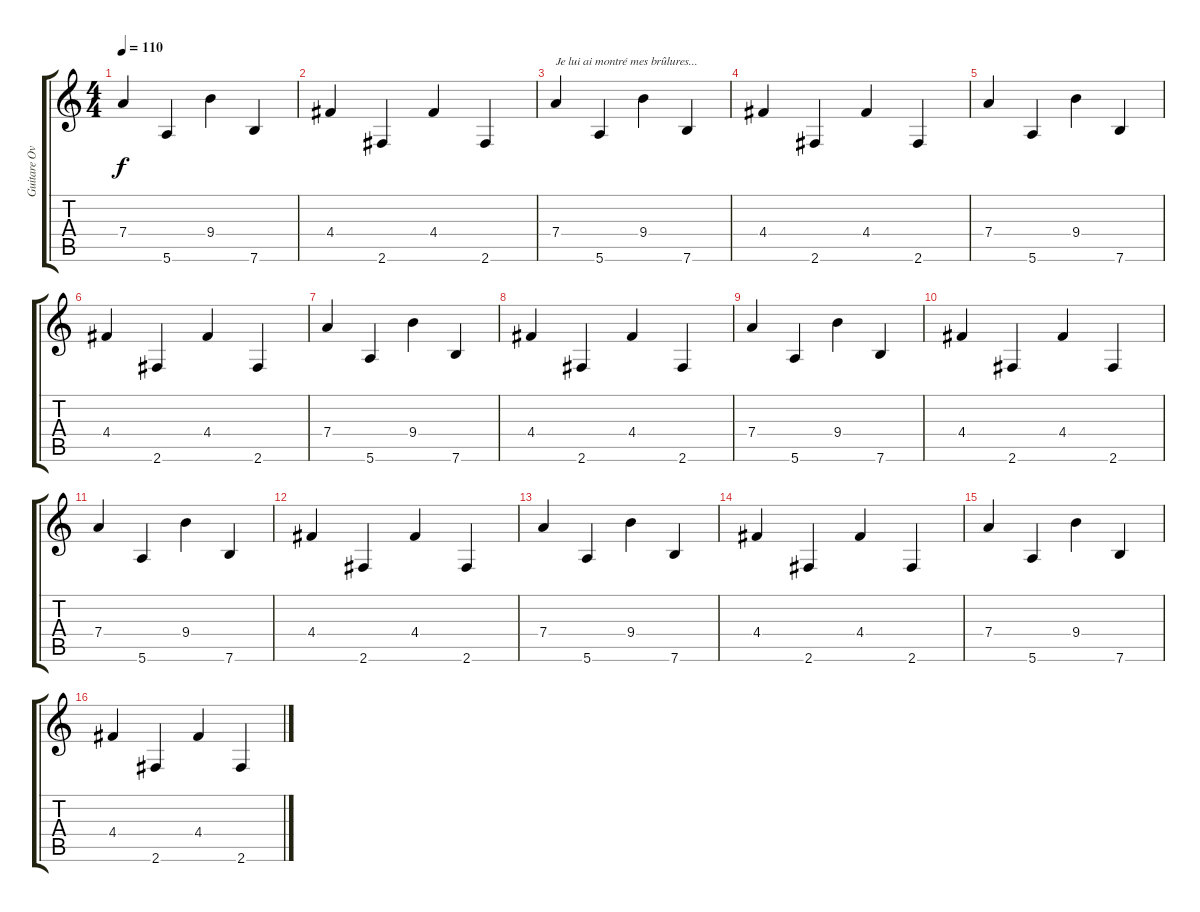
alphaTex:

\track ("Guitare Overdub" "Guitare Ov") {instrument electricguitarmuted}
\staff {score tabs}
\tuning (E4 B3 G3 D3 A2 E2) {hide}
\ts (4 4)
\tempo 110
\clef g2
\ks c
7.4.4{dy f} 5.6.4 9.4.4 7.6.4 |
4.4.4 2.6.4 4.4.4 2.6.4 |
7.4.4{txt "Je lui ai montré mes brûlures..."} 5.6.4 9.4.4 7.6.4 |
4.4.4 2.6.4 4.4.4 2.6.4 |
7.4.4 5.6.4 9.4.4 7.6.4 |
4.4.4 2.6.4 4.4.4 2.6.4 |
7.4.4 5.6.4 9.4.4 7.6.4 |
4.4.4 2.6.4 4.4.4 2.6.4 |
7.4.4 5.6.4 9.4.4 7.6.4 |
4.4.4 2.6.4 4.4.4 2.6.4 |
7.4.4 5.6.4 9.4.4 7.6.4 |
4.4.4 2.6.4 4.4.4 2.6.4 |
7.4.4 5.6.4 9.4.4 7.6.4 |
4.4.4 2.6.4 4.4.4 2.6.4 |
7.4.4 5.6.4 9.4.4 7.6.4 |
4.4.4 2.6.4 4.4.4 2.6.4
